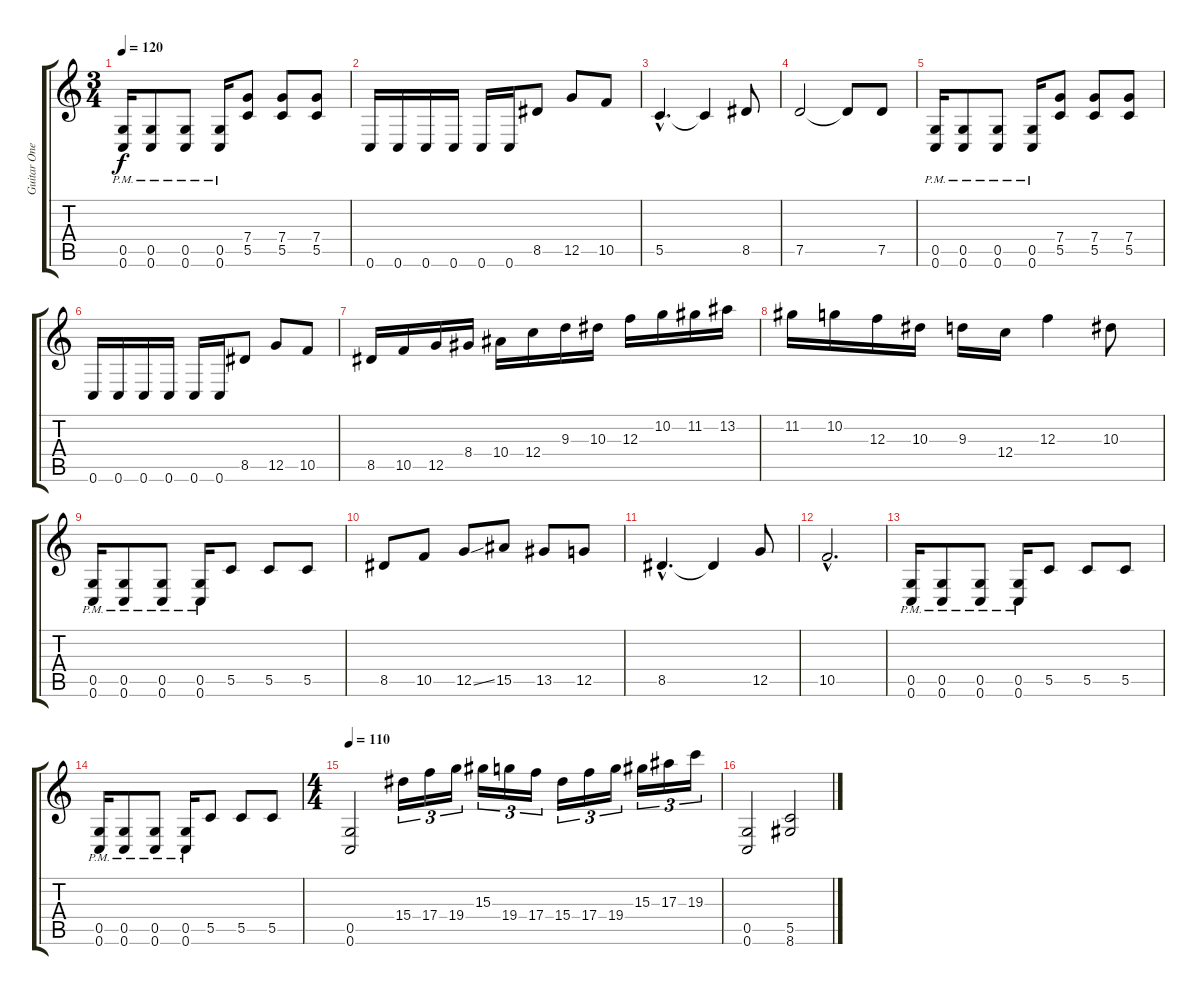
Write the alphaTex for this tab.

\track ("Guitar One Right" "Guitar One") {instrument overdrivenguitar}
\staff {score tabs}
\tuning (D4 A3 F3 C3 G2 C2) {hide}
\ts (3 4)
\tempo 120
\clef g2
\ks c
(0.5{pm} 0.6{pm}).16{dy f} (0.5{pm} 0.6{pm}).8 (0.5{pm} 0.6{pm}).8 (0.5{pm} 0.6{pm}).16 (7.4 5.5).8 (7.4 5.5).8 (7.4 5.5).8 |
0.6.16 0.6.16 0.6.16 0.6.16 0.6.16 0.6.16 8.5.8 12.5.8 10.5.8 |
5.5{hac}.4{d} 5.5{t}.4 8.5.8 |
7.5.2 7.5{t}.8 7.5.8 |
(0.5{pm} 0.6{pm}).16 (0.5{pm} 0.6{pm}).8 (0.5{pm} 0.6{pm}).8 (0.5{pm} 0.6{pm}).16 (7.4 5.5).8 (7.4 5.5).8 (7.4 5.5).8 |
0.6.16 0.6.16 0.6.16 0.6.16 0.6.16 0.6.16 8.5.8 12.5.8 10.5.8 |
8.5.16 10.5.16 12.5.16 8.4.16 10.4.16 12.4.16 9.3.16 10.3.16 12.3.16 10.2.16 11.2.16 13.2.16 |
11.2.16 10.2.16 12.3.16 10.3.16 9.3.16 12.4.16 12.3.4 10.3.8 |
(0.5{pm} 0.6{pm}).16 (0.5{pm} 0.6{pm}).8 (0.5{pm} 0.6{pm}).8 (0.5{pm} 0.6{pm}).16 5.5.8 5.5.8 5.5.8 |
8.5.8 10.5.8 12.5{ss}.8 15.5.8 13.5.8 12.5.8 |
8.5{hac}.4{d} 8.5{t}.4 12.5.8 |
10.5{hac}.2{d} |
(0.5{pm} 0.6{pm}).16 (0.5{pm} 0.6{pm}).8 (0.5{pm} 0.6{pm}).8 (0.5{pm} 0.6{pm}).16 5.5.8 5.5.8 5.5.8 |
(0.5{pm} 0.6{pm}).16 (0.5{pm} 0.6{pm}).8 (0.5{pm} 0.6{pm}).8 (0.5{pm} 0.6{pm}).16 5.5.8 5.5.8 5.5.8 |
\ts (4 4)
\tempo 110
(0.5 0.6).2 15.4.16{tu (3 2)} 17.4.16{tu (3 2)} 19.4.16{tu (3 2)} 15.3.16{tu (3 2)} 19.4.16{tu (3 2)} 17.4.16{tu (3 2)} 15.4.16{tu (3 2)} 17.4.16{tu (3 2)} 19.4.16{tu (3 2)} 15.3.16{tu (3 2)} 17.3.16{tu (3 2)} 19.3.16{tu (3 2)} |
(0.5 0.6).2 (5.5 8.6).2
